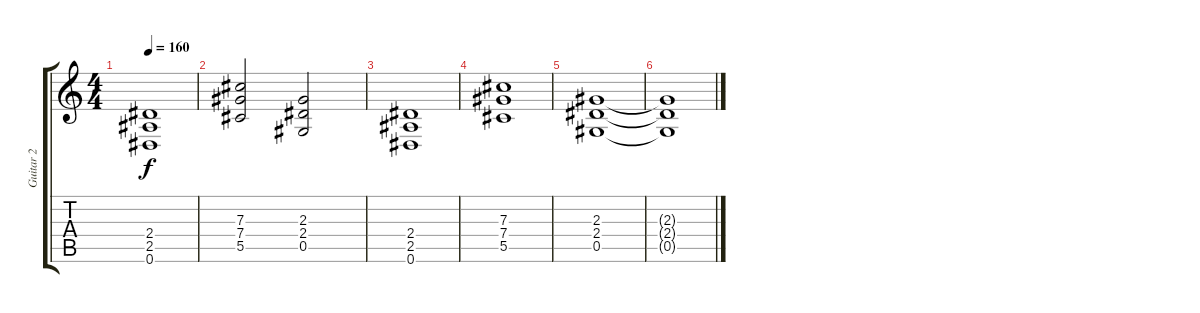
\track ("Guitar 2" "Guitar 2") {instrument distortionguitar}
\staff {score tabs}
\tuning (Eb4 Bb3 Gb3 Db3 Ab2 Eb2) {hide}
\ts (4 4)
\tempo 160
\clef g2
\ks c
(2.4 2.5 0.6).1{dy f} |
(7.3 7.4 5.5).2 (2.3 2.4 0.5).2 |
(2.4 2.5 0.6).1 |
(7.3 7.4 5.5).1 |
(2.3 2.4 0.5).1 |
(2.3{t} 2.4{t} 0.5{t}).1
